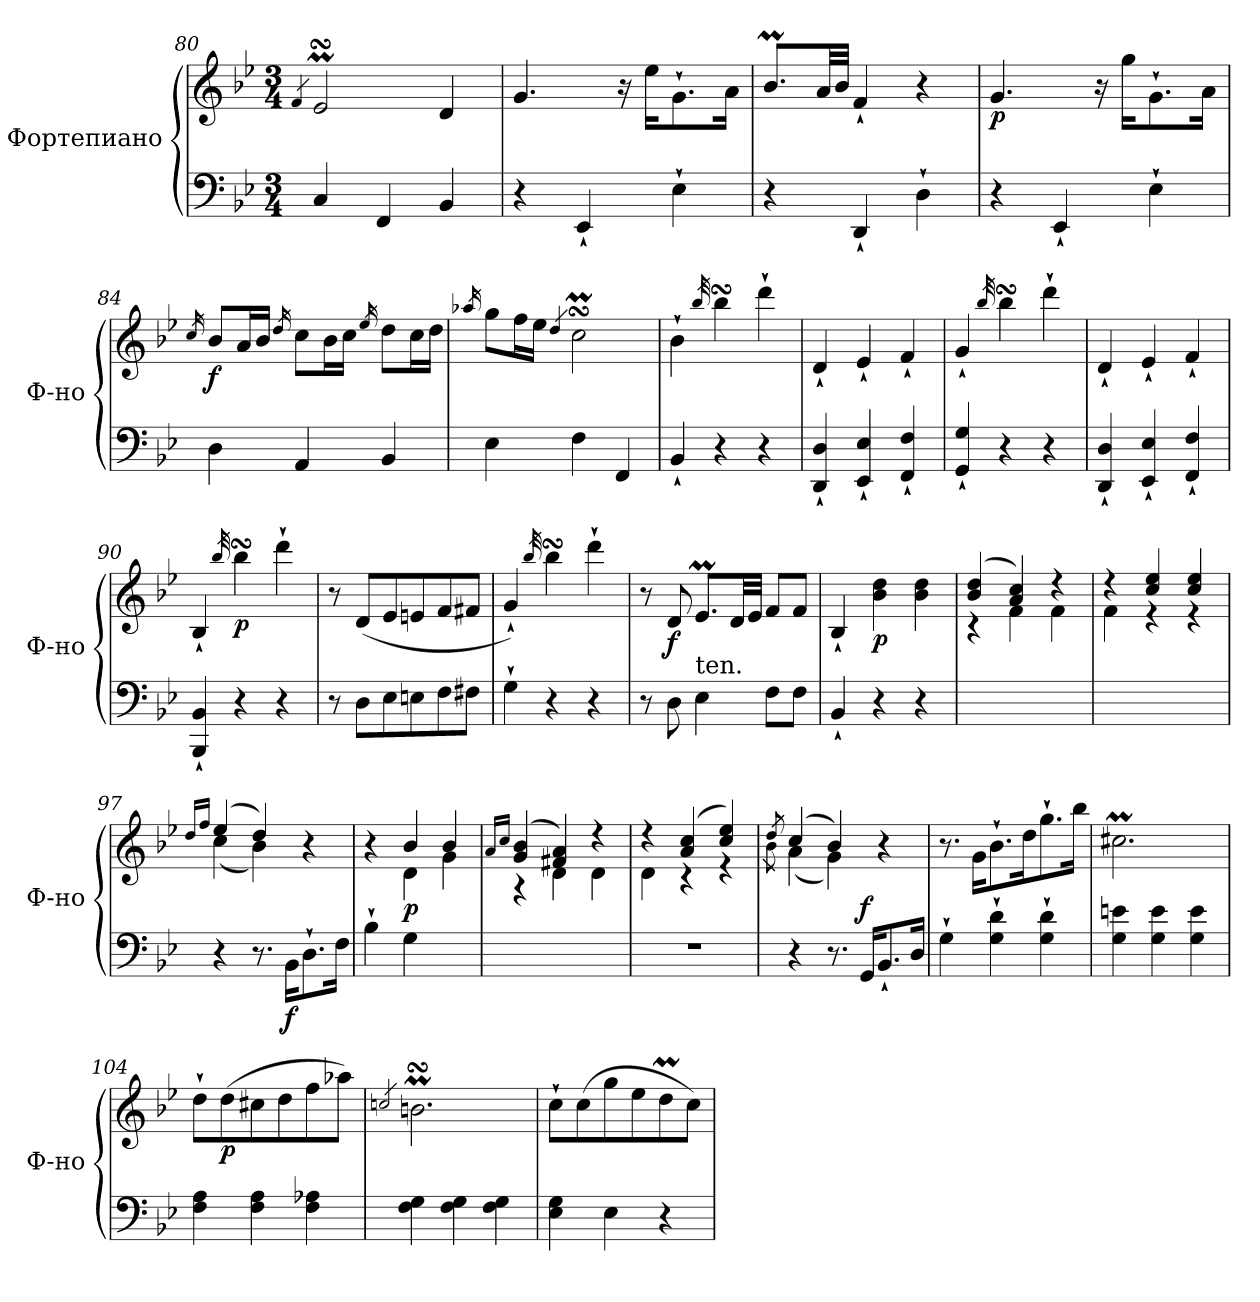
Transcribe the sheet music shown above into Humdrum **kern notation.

**kern	**kern	**dynam
*part1	*part1	*part1
*staff2	*staff1	*staff1/2
*I"Фортепиано	*	*
*I'Ф-но	*	*
!!LO:PB:g=z
*clefF4	*clefG2	*
*k[b-e-]	*k[b-e-]	*
*M3/4	*M3/4	*
=80	=80	=80
.	4qf/	.
4C/	2e-MsSSs/	.
4FF/	.	.
4BB-/	4d/	.
=81	=81	=81
4r	4.g/	.
4EE-`/	.	.
.	16r	.
.	16ee-\KL	.
4E-`\	8.g`>\	.
.	16a\Jk	.
=82	=82	=82
4r	8.b-M/L	.
.	32a/LL	.
.	32b-/JJJ	.
4DD`/	4f`/	.
4D`\	4r	.
=83	=83	=83
!	!	!LO:DY:b
4r	4.g/	p
4EE-`/	.	.
.	16r	.
.	16gg\KL	.
4E-`\	8.g`>\	.
.	16a\Jk	.
=84	=84	=84
.	16qcc/	.
!	!	!LO:DY:b
4D\	8b-/L	f
.	16a/L	.
.	16b-/JJ	.
.	16qdd/	.
4AA/	8cc\L	.
.	16b-\L	.
.	16cc\JJ	.
.	16qee-/	.
4BB-/	8dd\L	.
.	16cc\L	.
.	16dd\JJ	.
!!LO:LB:g=z
=85	=85	=85
.	16qaa-X/	.
4E-\	8gg\L	.
.	16ff\L	.
.	16ee-\JJ	.
.	4qdd/	.
4F\	2ccMsSSS\	.
4FF/	.	.
=86	=86	=86
4BB-`/	4b-`\	.
.	32qbb-/	.
4r	4bb-sSSs\	.
4r	4ddd`\	.
=87	=87	=87
4DD/` 4D/`	4d`/	.
4EE-/` 4E-/`	4e-`/	.
4FF/` 4F/`	4f`/	.
=88	=88	=88
4GG/` 4G/`	4g`/	.
.	32qbb-/	.
4r	4bb-sSSs\	.
4r	4ddd`\	.
=89	=89	=89
4DD/` 4D/`	4d`/	.
4EE-/` 4E-/`	4e-`/	.
4FF/` 4F/`	4f`/	.
=90	=90	=90
4BBB-/` 4BB-/`	4B-`/	.
.	32qbb-/	.
!	!	!LO:DY:b
4r	4bb-sSSs\	p
4r	4ddd`\	.
!!LO:LB:g=z
=91	=91	=91
8r	8r	.
8D\L	(<8d/L	.
8E-\	8e-/	.
8En\	8en/	.
8F\	8f/	.
8F#X\J	8f#X/J	.
=92	=92	=92
4G`\	4g`/)	.
.	32qbb-/	.
4r	4bb-sSSs\	.
4r	4ddd`\	.
=93	=93	=93
8r	8r	.
!	!	!LO:DY:b
8D\	8d/	f
!LO:TX:a:t=ten.	!	!
4E-\	8.e-M/L	.
.	32d/LL	.
.	32e-/JJJ	.
8F\L	8f/L	.
8F\J	8f/J	.
=94	=94	=94
4BB-`/	4B-`/	.
!	!	!LO:DY:b
4r	4b-\ 4dd\	p
4r	4b-\ 4dd\	.
=95	=95	=95
*	*^	*
2.ryy	(>4b-/ 4dd/	4r	.
.	4a/ 4cc/)	4f\	.
.	4r	4f\	.
=96	=96	=96	=96
2.ryy	4r	4f\	.
.	4cc/ 4ee-/	4r	.
.	4cc/ 4ee-/	4r	.
!!LO:LB:g=z	!!
=97	=97	=97	=97
.	16qdd/LL	.	.
.	16qff/JJ	.	.
4r	(>4ee-/	(<4cc\	.
8.r	4dd/)	4b-\)	.
!	!	!	!LO:DY:b=2
16BB-\KL	.	.	f
8.D`>\	4r	4ryy	.
16F\Jk	.	.	.
=98	=98	=98	=98
4B-`\	4r	4ryy	.
!	!	!	!LO:DY:b
4G\	4b-/	4d\	p
4ryy	4b-/	4g\	.
=99	=99	=99	=99
.	16qa/LL	.	.
.	16qcc/JJ	.	.
2.ryy	(>4g/ 4b-/	4r	.
.	4f#X/ 4a/)	4d\	.
.	4r	4d\	.
=100	=100	=100	=100
2.r	4r	4d\	.
.	(>4a/ 4cc/	4r	.
.	4cc/ 4ee-/)	4r	.
=101	=101	=101	=101
.	8qdd/	8qb-\	.
4r	(>4cc/	(<4a\	.
8.r	4b-/)	4g\)	.
!	!	!	!LO:DY:a=2
16GG/KL	.	.	f
8.BB-`</	4r	4ryy	.
16D/Jk	.	.	.
*	*v	*v	*
=102	=102	=102
4G`\	8.r	.
.	16g\KL	.
4G\` 4d\`	8.b-`>\	.
.	16dd\K	.
4G\` 4d\`	8.gg`>\	.
.	16bb-\Jk	.
!!LO:LB:g=z
=103	=103	=103
4G\ 4en\	2.cc#Xm\	.
4G\ 4e\	.	.
4G\ 4e\	.	.
=104	=104	=104
4F\ 4A\	8dd`\L	.
!	!	!LO:DY:b
.	(>8dd\	p
4F\ 4A\	8cc#X\	.
.	8dd\	.
4F\ 4A-X\	8ff\	.
.	8aa-X\J)	.
=105	=105	=105
.	2qccn/	.
4F\ 4G\	2.bnmsSsS\	.
4F\ 4G\	.	.
4F\ 4G\	.	.
=106	=106	=106
4E-\ 4G\	8cc`\L	.
.	(>8cc\	.
4E-\	8gg\	.
.	8ee-\	.
4r	8ddm\	.
.	8cc\J)	.
=	=	=
*-	*-	*-
